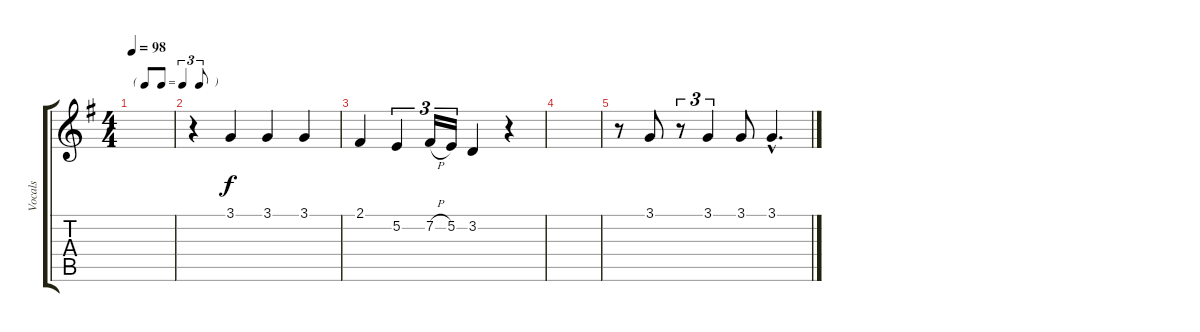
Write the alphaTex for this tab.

\track ("Vocals" "Vocals") {instrument clarinet}
\staff {score tabs}
\tuning (E4 B3 G3 D3 A2 E2) {hide}
\ts (4 4)
\tf triplet8th
\tempo 98
\clef g2
\ks g
|
r.4 3.1.4 3.1.4 3.1.4 |
2.1.4 5.2.4{tu (3 2)} 7.2{h}.16{tu (3 2)} 5.2.16{tu (3 2)} 3.2.4 r.4 |
|
r.8 3.1.8 r.8{tu (3 2)} 3.1.4{tu (3 2)} 3.1.8 3.1{hac}.4{d}
